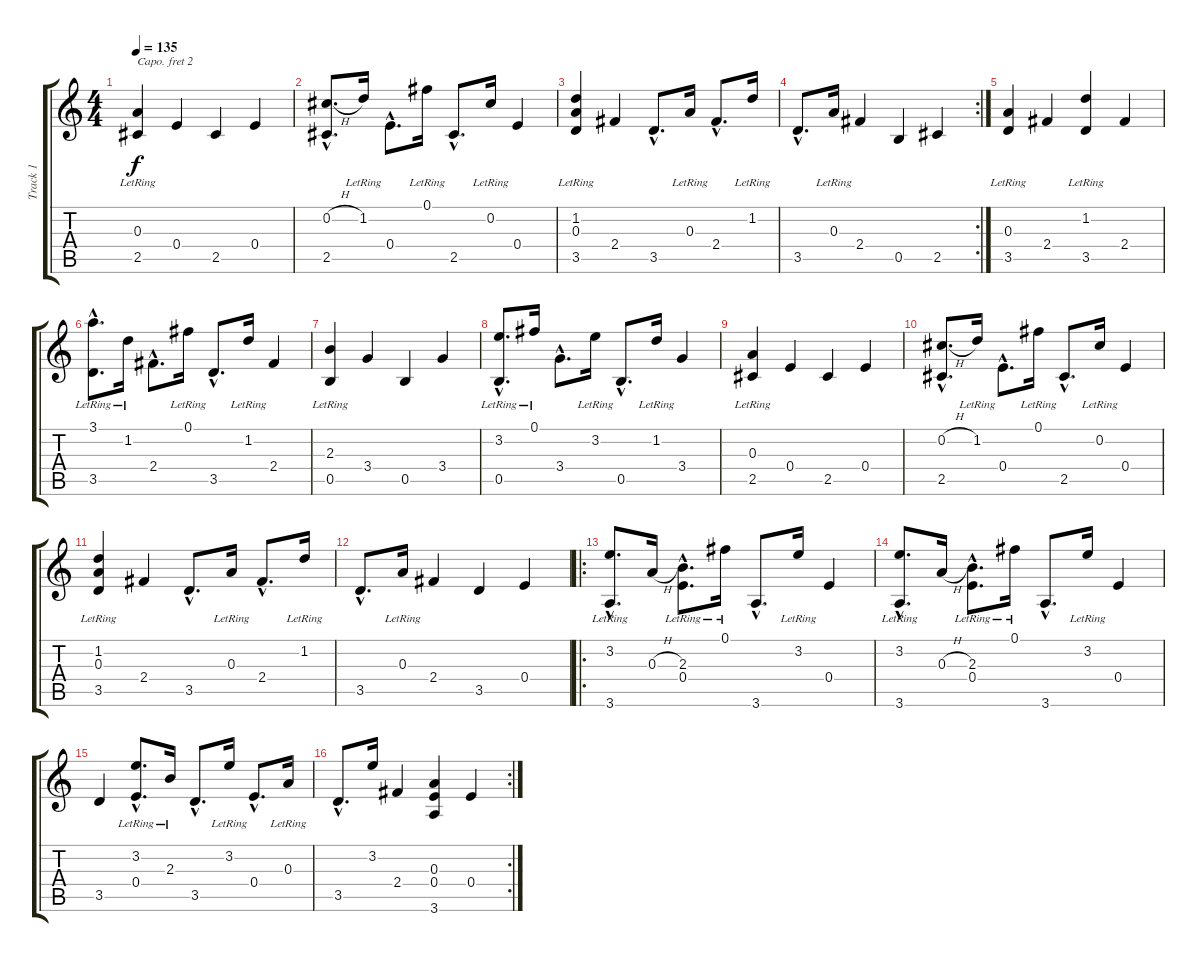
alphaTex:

\track ("Track 1" "Track 1") {instrument acousticguitarnylon}
\staff {score tabs}
\capo 2
\tuning (E4 B3 G3 D3 A2 E2) {hide}
\ts (4 4)
\tempo 135
\clef g2
\ks c
(0.3{lr} 2.5).4{dy f} 0.4.4 2.5.4 0.4.4 |
(0.2{h hac} 2.5{hac}).8{d} 1.2{lr}.16 0.4{hac}.8{d} 0.1{lr}.16 2.5{hac}.8{d} 0.2{lr}.16 0.4.4 |
(1.2{lr} 0.3{lr} 3.5).4 2.4.4 3.5{hac}.8{d} 0.3{lr}.16 2.4{hac}.8{d} 1.2{lr}.16 |
\rc 2
3.5{hac}.8{d} 0.3{lr}.16 2.4.4 0.5.4 2.5.4 |
(0.3{lr} 3.5).4 2.4.4 (1.2{lr} 3.5).4 2.4.4 |
(3.1{hac lr} 3.5{hac}).8{d} 1.2{lr}.16 2.4{hac}.8{d} 0.1{lr}.16 3.5{hac}.8{d} 1.2{lr}.16 2.4.4 |
(2.3{lr} 0.5).4 3.4.4 0.5.4 3.4.4 |
(3.2{hac lr} 0.5{hac}).8{d} 0.1{lr}.16 3.4{hac}.8{d} 3.2{lr}.16 0.5{hac}.8{d} 1.2{lr}.16 3.4.4 |
(0.3{lr} 2.5).4 0.4.4 2.5.4 0.4.4 |
(0.2{h hac} 2.5{hac}).8{d} 1.2{lr}.16 0.4{hac}.8{d} 0.1{lr}.16 2.5{hac}.8{d} 0.2{lr}.16 0.4.4 |
(1.2{lr} 0.3{lr} 3.5).4 2.4.4 3.5{hac}.8{d} 0.3{lr}.16 2.4{hac}.8{d} 1.2{lr}.16 |
3.5{hac}.8{d} 0.3{lr}.16 2.4.4 3.5.4 0.4.4 |
\ro
(3.2{hac lr} 3.6{hac}).8{d} 0.3{h}.16 (2.3{hac lr} 0.4{hac}).8{d} 0.1{lr}.16 3.6{hac}.8{d} 3.2{lr}.16 0.4.4 |
(3.2{hac lr} 3.6{hac}).8{d} 0.3{h}.16 (2.3{hac lr} 0.4{hac}).8{d} 0.1{lr}.16 3.6{hac}.8{d} 3.2{lr}.16 0.4.4 |
3.5.4 (3.2{hac lr} 0.4{hac}).8{d} 2.3{lr}.16 3.5{hac}.8{d} 3.2{lr}.16 0.4{hac}.8{d} 0.3{lr}.16 |
\rc 2
3.5{hac}.8{d} 3.2.16 2.4.4 (0.3 0.4 3.6).4 0.4.4
